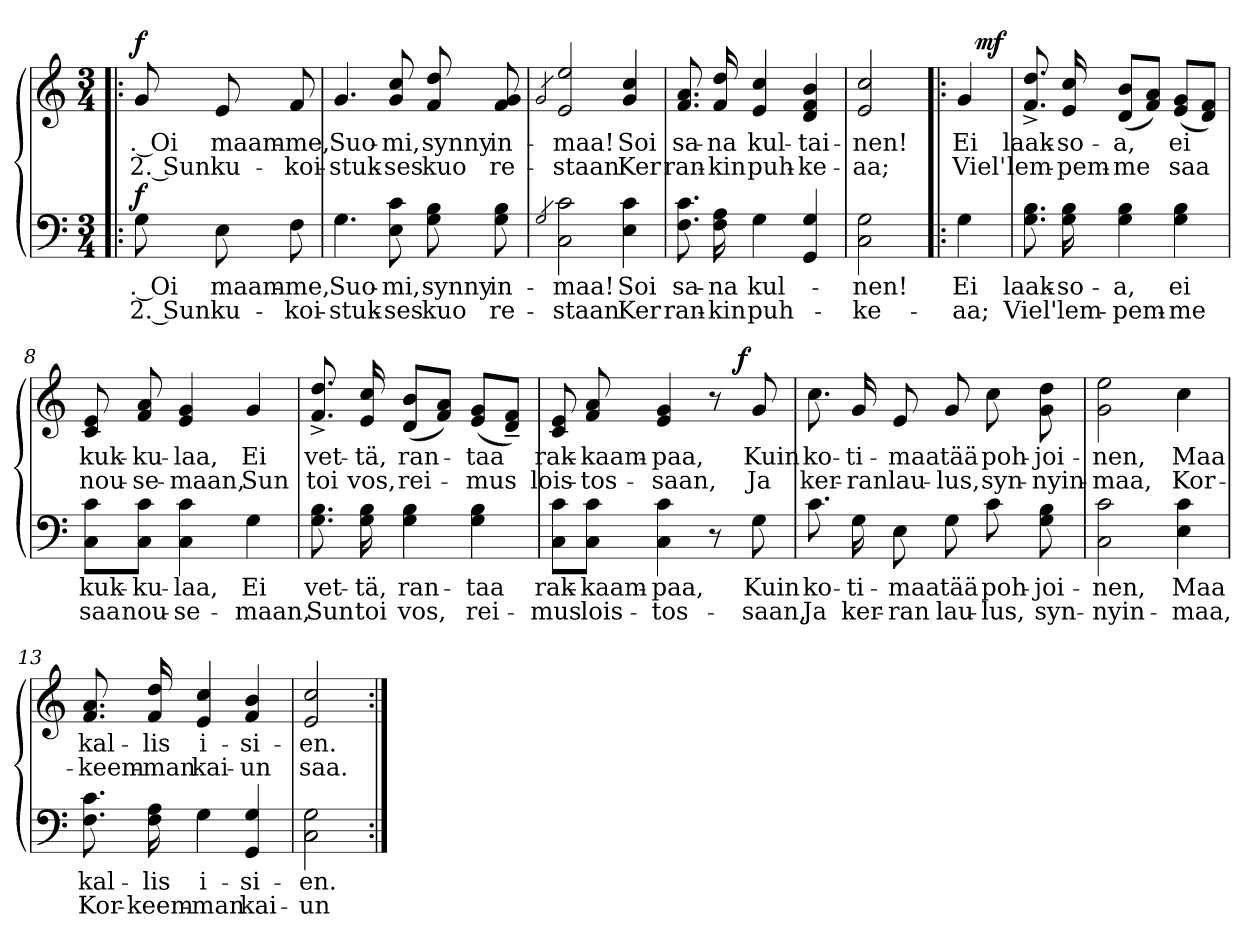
**kern	**text	**text	**dynam	**kern	**text	**text	**dynam
*part2	*part2	*part2	*part2	*part1	*part1	*part1	*part1
*staff2	*staff2	*staff2	*staff2	*staff1	*staff1	*staff1	*staff1
*clefF4	*	*	*	*clefG2	*	*	*
*k[]	*	*	*	*k[]	*	*	*
*C:	*	*	*	*C:	*	*	*
*M3/4	*	*	*	*M3/4	*	*	*
=1!|:	=1!|:	=1!|:	=1!|:	=1!|:	=1!|:	=1!|:	=1!|:
!	!LO:LY:a:rj	!LO:LY:a:rj	!LO:DY:b	!	!LO:LY:b:rj	!LO:LY:b:rj	!LO:DY:a
8G\	. Oi	2. Sun	f	8g/	. Oi	2. Sun	f
!	!LO:LY:a	!LO:LY:a	!	!	!LO:LY:b	!LO:LY:b	!
8E\	maam-	ku-	.	8e/	maam-	ku-	.
!	!LO:LY:a	!LO:LY:a	!	!	!LO:LY:b	!LO:LY:b	!
8F\	-me,	-koi-	.	8f/	-me,	-koi-	.
=2	=2	=2	=2	=2	=2	=2	=2
!	!LO:LY:a	!LO:LY:a	!	!	!LO:LY:b	!LO:LY:b	!
4.G\	Suo-	-stuk-	.	4.g/	Suo-	-stuk-	.
!	!LO:LY:a	!LO:LY:a	!	!	!LO:LY:b	!LO:LY:b	!
8E\ 8c\	-mi,	-ses	.	8g/ 8cc/	-mi,	-ses	.
!	!LO:LY:a	!LO:LY:a	!	!	!LO:LY:b	!LO:LY:b	!
8G\ 8B\	synny	kuo	.	8f/ 8dd/	synny	kuo	.
!	!LO:LY:a	!LO:LY:a	!	!	!LO:LY:b	!LO:LY:b	!
8G\ 8B\	in-	re-	.	8f/ 8g/	in-	re-	.
=3	=3	=3	=3	=3	=3	=3	=3
*^	*	*	*	*^	*	*	*
.	2qG/	.	.	.	.	2qg/	.	.	.
!	!	!LO:LY:a	!LO:LY:a	!	!	!	!LO:LY:b	!LO:LY:b	!
2C\ 2c\	2ryy	-maa!	-staan	.	2e/ 2ee/	2ryy	-maa!	-staan	.
!	!	!LO:LY:a	!LO:LY:a	!	!	!	!LO:LY:b	!LO:LY:b	!
4ryy	4E\ 4c\	Soi	Ker-	.	4ryy	4g/ 4cc/	Soi	Ker-	.
=4	=4	=4	=4	=4	=4	=4	=4	=4	=4
!	!	!LO:LY:a	!LO:LY:a	!	!	!	!LO:LY:b	!LO:LY:b	!
*v	*v	*	*	*	*	*	*	*	*
*	*	*	*	*v	*v	*	*	*
8.F\ 8.c\	sa-	-ran-	.	8.f/ 8.a/	sa-	-ran-	.
!	!LO:LY:a	!LO:LY:a	!	!	!LO:LY:b	!LO:LY:b	!
16F\ 16A\	-na	-kin	.	16f/ 16dd/	-na	-kin	.
!	!LO:LY:a	!LO:LY:a	!	!	!LO:LY:b	!LO:LY:b	!
4G\	kul-	puh-	.	4e/ 4cc/	kul-	puh-	.
!	!	!	!	!	!LO:LY:b	!LO:LY:b	!
4GG/ 4G/	.	.	.	4d/ 4f/ 4b/	-tai-	-ke-	.
=5	=5	=5	=5	=5	=5	=5	=5
!	!LO:LY:a	!LO:LY:a	!	!	!LO:LY:b	!LO:LY:b	!
2C\ 2G\	-nen!	-ke-	.	2e/ 2cc/	-nen!	-aa;	.
!!LO:LB:g=z
=6!|:	=6!|:	=6!|:	=6!|:	=6!|:	=6!|:	=6!|:	=6!|:
!	!LO:LY:a	!LO:LY:a	!	!	!LO:LY:b	!LO:LY:b	!
*	*	*	*	*^	*	*	*
4G\	Ei	-aa;	.	4g/	16ryy	Ei	Viel'	.
!	!	!	!	!	!	!	!	!LO:DY:a
.	.	.	.	.	8.ryy	.	.	mf
=7	=7	=7	=7	=7	=7	=7	=7	=7
!	!LO:LY:a	!LO:LY:a	!	!	!	!LO:LY:b	!LO:LY:b	!
*	*	*	*	*v	*v	*	*	*
8.G\ 8.B\	laak-	Viel'	.	8.f/^< 8.dd/^<	laak-	lem-	.
!	!LO:LY:a	!LO:LY:a	!	!	!LO:LY:b	!LO:LY:b	!
16G\ 16B\	-so-	lem-	.	16e/ 16cc/	-so-	-pem-	.
!	!LO:LY:a	!LO:LY:a	!	!	!LO:LY:b	!LO:LY:b	!
4G\ 4B\	-a,	-pem-	.	(<8d/ 8b/L	-a,	-me	.
.	.	.	.	8f/ 8a/J)	.	.	.
!	!LO:LY:a	!LO:LY:a	!	!	!LO:LY:b	!LO:LY:b	!
4G\ 4B\	ei	-me	.	(<8e/ 8g/L	ei	saa	.
.	.	.	.	8d/ 8f/J)	.	.	.
=8	=8	=8	=8	=8	=8	=8	=8
!	!LO:LY:a	!LO:LY:a	!	!	!LO:LY:b	!LO:LY:b	!
8C\ 8c\L	kuk-	saa	.	8c/ 8e/	kuk-	nou-	.
!	!LO:LY:a:rj	!LO:LY:a:rj	!	!	!LO:LY:b:rj	!LO:LY:b:rj	!
8C\ 8c\J	-ku-	nou-	.	8f/ 8a/	-ku-	-se-	.
!	!LO:LY:a	!LO:LY:a	!	!	!LO:LY:b	!LO:LY:b	!
4C\ 4c\	-laa,	-se-	.	4e/ 4g/	-laa,	-maan,	.
!	!LO:LY:a	!LO:LY:a	!	!	!LO:LY:b	!LO:LY:b	!
4G\	Ei	-maan,	.	4g/	Ei	Sun	.
=9	=9	=9	=9	=9	=9	=9	=9
!	!LO:LY:a	!LO:LY:a	!	!	!LO:LY:b	!LO:LY:b	!
8.G\ 8.B\	vet-	Sun	.	8.f/^< 8.dd/^<	vet-	toi	.
!	!LO:LY:a	!LO:LY:a	!	!	!LO:LY:b	!LO:LY:b	!
16G\ 16B\	-tä,	toi	.	16e/ 16cc/	-tä,	vos,	.
!	!LO:LY:a	!LO:LY:a	!	!	!LO:LY:b	!LO:LY:b	!
4G\ 4B\	ran-	vos,	.	(<8d/ 8b/L	ran-	rei-	.
.	.	.	.	8f/ 8a/J)	.	.	.
!	!LO:LY:a	!LO:LY:a	!	!	!LO:LY:b	!LO:LY:b	!
4G\ 4B\	-taa	rei-	.	(<8e/ 8g/L	-taa	-mus	.
.	.	.	.	8d/~< 8f/~<J)	.	.	.
=10	=10	=10	=10	=10	=10	=10	=10
!	!LO:LY:a	!LO:LY:a	!	!	!LO:LY:b	!LO:LY:b	!
*	*	*	*	*^	*	*	*
8C\ 8c\L	rak-	-mus	.	8c/ 8e/	2ryy	rak-	lois-	.
!	!LO:LY:a	!LO:LY:a	!	!	!	!LO:LY:b	!LO:LY:b	!
8C\ 8c\J	-kaam-	lois-	.	8f/ 8a/	.	-kaam-	-tos-	.
!	!LO:LY:a	!LO:LY:a	!	!	!	!LO:LY:b	!LO:LY:b	!
4C\ 4c\	-paa,	-tos-	.	4e/ 4g/	.	-paa,	-saan,	.
8r	.	.	.	8r	16.ryy	.	.	.
!	!	!	!	!	!	!	!	!LO:DY:a
.	.	.	.	.	8ryy	.	.	f
!	!LO:LY:a	!LO:LY:a	!	!	!	!LO:LY:b	!LO:LY:b	!
8G\	Kuin	-saan,	.	8g/	.	Kuin	Ja	.
.	.	.	.	.	32ryy	.	.	.
!!LO:LB:g=z
=11	=11	=11	=11	=11	=11	=11	=11	=11
!	!LO:LY:a	!LO:LY:a	!	!	!	!LO:LY:b	!LO:LY:b	!
*	*	*	*	*v	*v	*	*	*
8.c\	ko-	Ja	.	8.cc\	ko-	ker-	.
!	!LO:LY:a	!LO:LY:a	!	!	!LO:LY:b	!LO:LY:b	!
16G\	-ti-	ker-	.	16g/	-ti-	-ran	.
!	!LO:LY:a	!LO:LY:a	!	!	!LO:LY:b	!LO:LY:b	!
8E\	-maa	-ran	.	8e/	-maa	lau-	.
!	!LO:LY:a	!LO:LY:a	!	!	!LO:LY:b	!LO:LY:b	!
8G\	tää	lau-	.	8g/	tää	-lus,	.
!	!LO:LY:a	!LO:LY:a	!	!	!LO:LY:b	!LO:LY:b	!
8c\	poh-	-lus,	.	8cc\	poh-	syn-	.
!	!LO:LY:a	!LO:LY:a	!	!	!LO:LY:b	!LO:LY:b	!
8G\ 8B\	-joi-	syn-	.	8g\ 8dd\	-joi-	-nyin-	.
=12	=12	=12	=12	=12	=12	=12	=12
!	!LO:LY:a	!LO:LY:a	!	!	!LO:LY:b	!LO:LY:b	!
2C\ 2c\	-nen,	-nyin-	.	2g\ 2ee\	-nen,	-maa,	.
!	!LO:LY:a	!LO:LY:a	!	!	!LO:LY:b	!LO:LY:b	!
4E\ 4c\	Maa	-maa,	.	4cc\	Maa	Kor-	.
=13	=13	=13	=13	=13	=13	=13	=13
!	!LO:LY:a	!LO:LY:a	!	!	!LO:LY:b	!LO:LY:b	!
8.F\ 8.c\	kal-	Kor-	.	8.f/ 8.a/	kal-	-keem-	.
!	!LO:LY:a	!LO:LY:a	!	!	!LO:LY:b	!LO:LY:b	!
16F\ 16A\	-lis	-keem-	.	16f/ 16dd/	-lis	-man	.
!	!LO:LY:a	!LO:LY:a	!	!	!LO:LY:b	!LO:LY:b	!
4G\	i-	-man	.	4e/ 4cc/	i-	kai-	.
!	!LO:LY:a	!LO:LY:a	!	!	!LO:LY:b	!LO:LY:b	!
4GG/ 4G/	-si-	kai-	.	4f/ 4b/	-si-	-un	.
=14	=14	=14	=14	=14	=14	=14	=14
!	!LO:LY:a	!LO:LY:a	!	!	!LO:LY:b	!LO:LY:b	!
2C\ 2G\	-en.	-un	.	2e/ 2cc/	-en.	saa.	.
=:|!	=:|!	=:|!	=:|!	=:|!	=:|!	=:|!	=:|!
*-	*-	*-	*-	*-	*-	*-	*-
